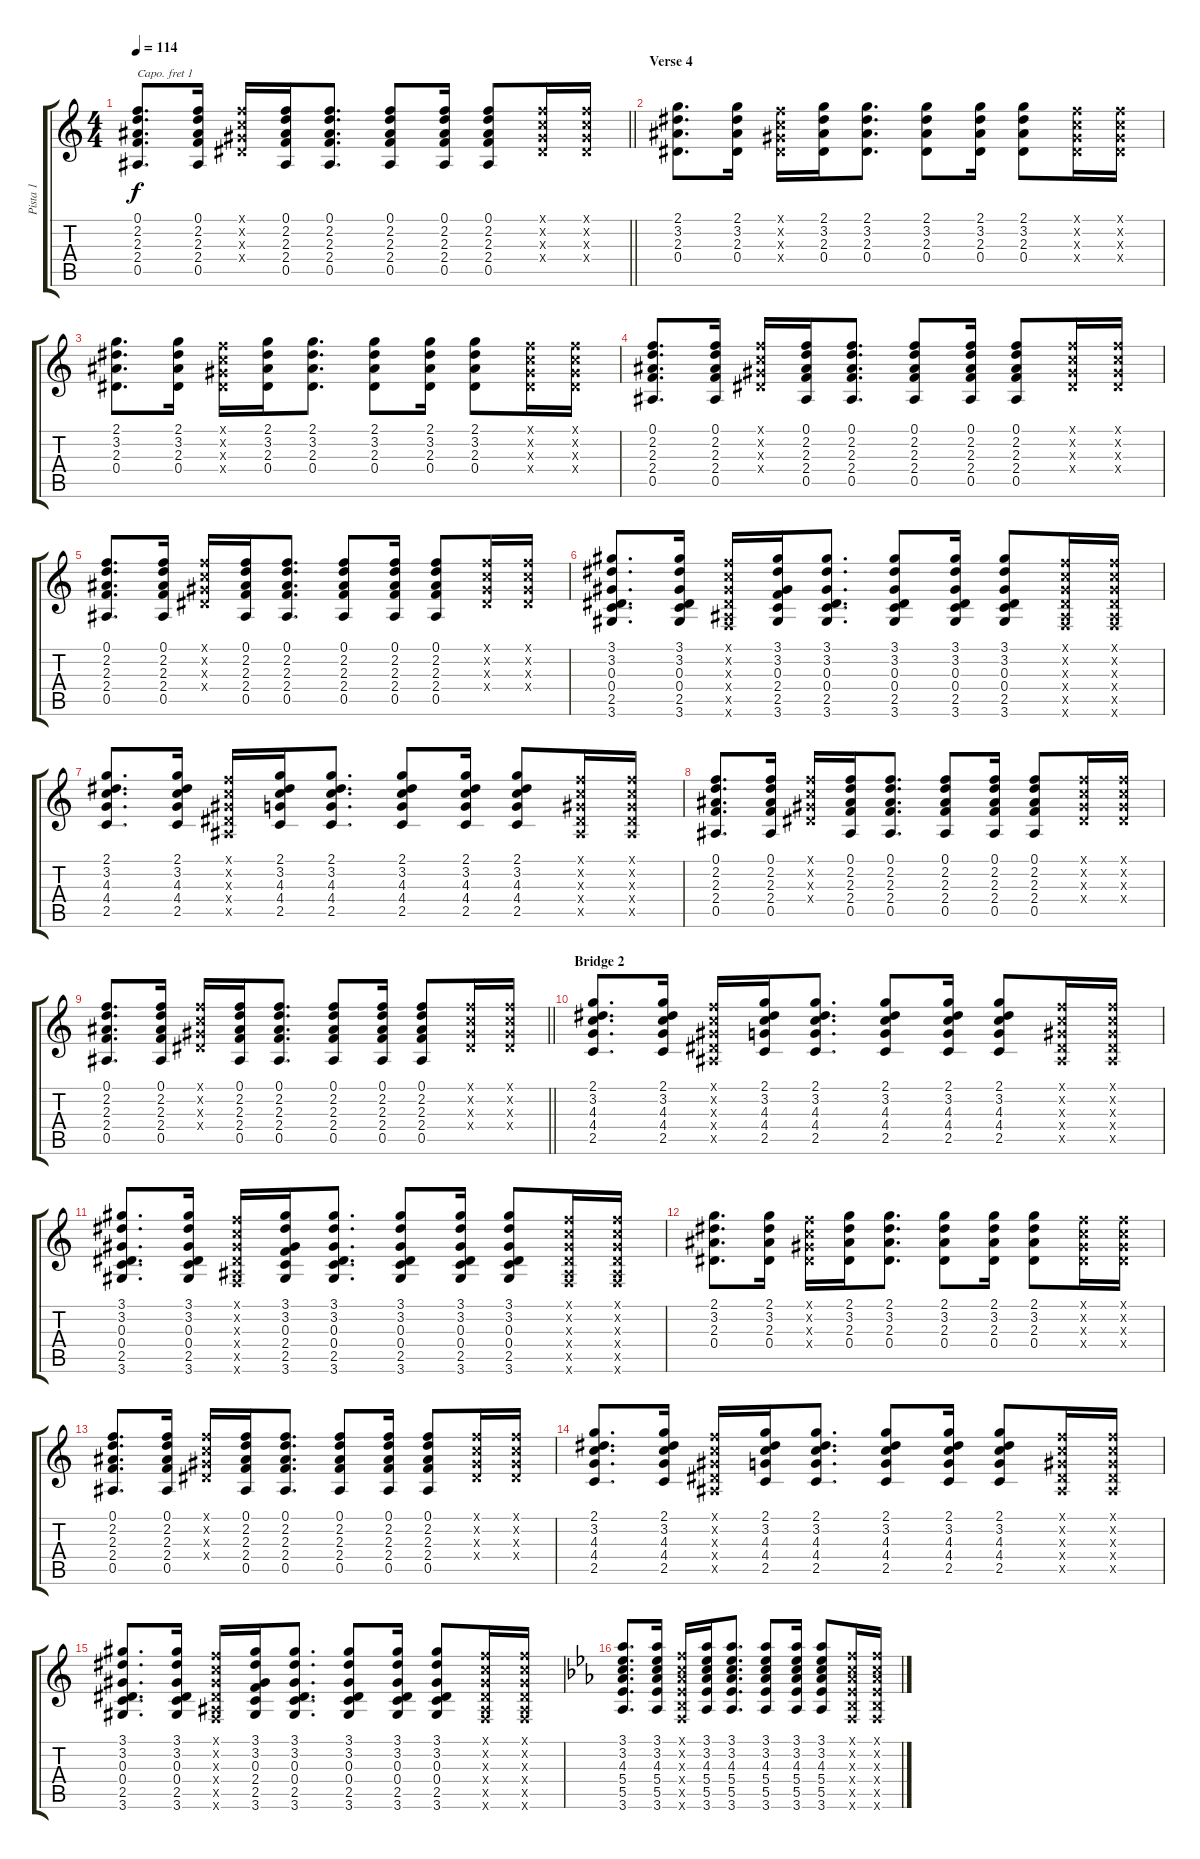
\track ("Pista 1" "Pista 1") {instrument acousticguitarnylon}
\staff {score tabs}
\capo 1
\tuning (E4 B3 G3 D3 A2 E2) {hide}
\ts (4 4)
\tempo 114
\clef g2
\barLineRight lightlight
\ks c
(0.1 2.2 2.3 2.4 0.5).8{d dy f} (0.1 2.2 2.3 2.4 0.5).16 (0.1{x} 0.2{x} 0.3{x} 0.4{x}).16 (0.1 2.2 2.3 2.4 0.5).16 (0.1 2.2 2.3 2.4 0.5).8{d} (0.1 2.2 2.3 2.4 0.5).8 (0.1 2.2 2.3 2.4 0.5).16 (0.1 2.2 2.3 2.4 0.5).8 (0.1{x} 0.2{x} 0.3{x} 0.4{x}).16 (0.1{x} 0.2{x} 0.3{x} 0.4{x}).16 |
\section ("" "Verse 4")
(2.1 3.2 2.3 0.4).8{d} (2.1 3.2 2.3 0.4).16 (0.1{x} 0.2{x} 0.3{x} 0.4{x}).16 (2.1 3.2 2.3 0.4).16 (2.1 3.2 2.3 0.4).8{d} (2.1 3.2 2.3 0.4).8 (2.1 3.2 2.3 0.4).16 (2.1 3.2 2.3 0.4).8 (0.1{x} 0.2{x} 0.3{x} 0.4{x}).16 (0.1{x} 0.2{x} 0.3{x} 0.4{x}).16 |
(2.1 3.2 2.3 0.4).8{d} (2.1 3.2 2.3 0.4).16 (0.1{x} 0.2{x} 0.3{x} 0.4{x}).16 (2.1 3.2 2.3 0.4).16 (2.1 3.2 2.3 0.4).8{d} (2.1 3.2 2.3 0.4).8 (2.1 3.2 2.3 0.4).16 (2.1 3.2 2.3 0.4).8 (0.1{x} 0.2{x} 0.3{x} 0.4{x}).16 (0.1{x} 0.2{x} 0.3{x} 0.4{x}).16 |
(0.1 2.2 2.3 2.4 0.5).8{d} (0.1 2.2 2.3 2.4 0.5).16 (0.1{x} 0.2{x} 0.3{x} 0.4{x}).16 (0.1 2.2 2.3 2.4 0.5).16 (0.1 2.2 2.3 2.4 0.5).8{d} (0.1 2.2 2.3 2.4 0.5).8 (0.1 2.2 2.3 2.4 0.5).16 (0.1 2.2 2.3 2.4 0.5).8 (0.1{x} 0.2{x} 0.3{x} 0.4{x}).16 (0.1{x} 0.2{x} 0.3{x} 0.4{x}).16 |
(0.1 2.2 2.3 2.4 0.5).8{d} (0.1 2.2 2.3 2.4 0.5).16 (0.1{x} 0.2{x} 0.3{x} 0.4{x}).16 (0.1 2.2 2.3 2.4 0.5).16 (0.1 2.2 2.3 2.4 0.5).8{d} (0.1 2.2 2.3 2.4 0.5).8 (0.1 2.2 2.3 2.4 0.5).16 (0.1 2.2 2.3 2.4 0.5).8 (0.1{x} 0.2{x} 0.3{x} 0.4{x}).16 (0.1{x} 0.2{x} 0.3{x} 0.4{x}).16 |
(3.1 3.2 0.3 0.4 2.5 3.6).8{d} (3.1 3.2 0.3 0.4 2.5 3.6).16 (0.1{x} 0.2{x} 0.3{x} 0.4{x} 0.5{x} 0.6{x}).16 (3.1 3.2 0.3 2.4 2.5 3.6).16 (3.1 3.2 0.3 0.4 2.5 3.6).8{d} (3.1 3.2 0.3 0.4 2.5 3.6).8 (3.1 3.2 0.3 0.4 2.5 3.6).16 (3.1 3.2 0.3 0.4 2.5 3.6).8 (0.1{x} 0.2{x} 0.3{x} 0.4{x} 0.5{x} 0.6{x}).16 (0.1{x} 0.2{x} 0.3{x} 0.4{x} 0.5{x} 0.6{x}).16 |
(2.1 3.2 4.3 4.4 2.5).8{d} (2.1 3.2 4.3 4.4 2.5).16 (0.1{x} 0.2{x} 0.3{x} 0.4{x} 0.5{x}).16 (2.1 3.2 4.3 4.4 2.5).16 (2.1 3.2 4.3 4.4 2.5).8{d} (2.1 3.2 4.3 4.4 2.5).8 (2.1 3.2 4.3 4.4 2.5).16 (2.1 3.2 4.3 4.4 2.5).8 (0.1{x} 0.2{x} 0.3{x} 0.4{x} 0.5{x}).16 (0.1{x} 0.2{x} 0.3{x} 0.4{x} 0.5{x}).16 |
(0.1 2.2 2.3 2.4 0.5).8{d} (0.1 2.2 2.3 2.4 0.5).16 (0.1{x} 0.2{x} 0.3{x} 0.4{x}).16 (0.1 2.2 2.3 2.4 0.5).16 (0.1 2.2 2.3 2.4 0.5).8{d} (0.1 2.2 2.3 2.4 0.5).8 (0.1 2.2 2.3 2.4 0.5).16 (0.1 2.2 2.3 2.4 0.5).8 (0.1{x} 0.2{x} 0.3{x} 0.4{x}).16 (0.1{x} 0.2{x} 0.3{x} 0.4{x}).16 |
\barLineRight lightlight
(0.1 2.2 2.3 2.4 0.5).8{d} (0.1 2.2 2.3 2.4 0.5).16 (0.1{x} 0.2{x} 0.3{x} 0.4{x}).16 (0.1 2.2 2.3 2.4 0.5).16 (0.1 2.2 2.3 2.4 0.5).8{d} (0.1 2.2 2.3 2.4 0.5).8 (0.1 2.2 2.3 2.4 0.5).16 (0.1 2.2 2.3 2.4 0.5).8 (0.1{x} 0.2{x} 0.3{x} 0.4{x}).16 (0.1{x} 0.2{x} 0.3{x} 0.4{x}).16 |
\section ("" "Bridge 2")
(2.1 3.2 4.3 4.4 2.5).8{d} (2.1 3.2 4.3 4.4 2.5).16 (0.1{x} 0.2{x} 0.3{x} 0.4{x} 0.5{x}).16 (2.1 3.2 4.3 4.4 2.5).16 (2.1 3.2 4.3 4.4 2.5).8{d} (2.1 3.2 4.3 4.4 2.5).8 (2.1 3.2 4.3 4.4 2.5).16 (2.1 3.2 4.3 4.4 2.5).8 (0.1{x} 0.2{x} 0.3{x} 0.4{x} 0.5{x}).16 (0.1{x} 0.2{x} 0.3{x} 0.4{x} 0.5{x}).16 |
(3.1 3.2 0.3 0.4 2.5 3.6).8{d} (3.1 3.2 0.3 0.4 2.5 3.6).16 (0.1{x} 0.2{x} 0.3{x} 0.4{x} 0.5{x} 0.6{x}).16 (3.1 3.2 0.3 2.4 2.5 3.6).16 (3.1 3.2 0.3 0.4 2.5 3.6).8{d} (3.1 3.2 0.3 0.4 2.5 3.6).8 (3.1 3.2 0.3 0.4 2.5 3.6).16 (3.1 3.2 0.3 0.4 2.5 3.6).8 (0.1{x} 0.2{x} 0.3{x} 0.4{x} 0.5{x} 0.6{x}).16 (0.1{x} 0.2{x} 0.3{x} 0.4{x} 0.5{x} 0.6{x}).16 |
(2.1 3.2 2.3 0.4).8{d} (2.1 3.2 2.3 0.4).16 (0.1{x} 0.2{x} 0.3{x} 0.4{x}).16 (2.1 3.2 2.3 0.4).16 (2.1 3.2 2.3 0.4).8{d} (2.1 3.2 2.3 0.4).8 (2.1 3.2 2.3 0.4).16 (2.1 3.2 2.3 0.4).8 (0.1{x} 0.2{x} 0.3{x} 0.4{x}).16 (0.1{x} 0.2{x} 0.3{x} 0.4{x}).16 |
(0.1 2.2 2.3 2.4 0.5).8{d} (0.1 2.2 2.3 2.4 0.5).16 (0.1{x} 0.2{x} 0.3{x} 0.4{x}).16 (0.1 2.2 2.3 2.4 0.5).16 (0.1 2.2 2.3 2.4 0.5).8{d} (0.1 2.2 2.3 2.4 0.5).8 (0.1 2.2 2.3 2.4 0.5).16 (0.1 2.2 2.3 2.4 0.5).8 (0.1{x} 0.2{x} 0.3{x} 0.4{x}).16 (0.1{x} 0.2{x} 0.3{x} 0.4{x}).16 |
(2.1 3.2 4.3 4.4 2.5).8{d} (2.1 3.2 4.3 4.4 2.5).16 (0.1{x} 0.2{x} 0.3{x} 0.4{x} 0.5{x}).16 (2.1 3.2 4.3 4.4 2.5).16 (2.1 3.2 4.3 4.4 2.5).8{d} (2.1 3.2 4.3 4.4 2.5).8 (2.1 3.2 4.3 4.4 2.5).16 (2.1 3.2 4.3 4.4 2.5).8 (0.1{x} 0.2{x} 0.3{x} 0.4{x} 0.5{x}).16 (0.1{x} 0.2{x} 0.3{x} 0.4{x} 0.5{x}).16 |
(3.1 3.2 0.3 0.4 2.5 3.6).8{d} (3.1 3.2 0.3 0.4 2.5 3.6).16 (0.1{x} 0.2{x} 0.3{x} 0.4{x} 0.5{x} 0.6{x}).16 (3.1 3.2 0.3 2.4 2.5 3.6).16 (3.1 3.2 0.3 0.4 2.5 3.6).8{d} (3.1 3.2 0.3 0.4 2.5 3.6).8 (3.1 3.2 0.3 0.4 2.5 3.6).16 (3.1 3.2 0.3 0.4 2.5 3.6).8 (0.1{x} 0.2{x} 0.3{x} 0.4{x} 0.5{x} 0.6{x}).16 (0.1{x} 0.2{x} 0.3{x} 0.4{x} 0.5{x} 0.6{x}).16 |
\ks eb
(3.1 3.2 4.3 5.4 5.5 3.6).8{d} (3.1 3.2 4.3 5.4 5.5 3.6).16 (0.1{x} 0.2{x} 0.3{x} 0.4{x} 0.5{x} 0.6{x}).16 (3.1 3.2 4.3 5.4 5.5 3.6).16 (3.1 3.2 4.3 5.4 5.5 3.6).8{d} (3.1 3.2 4.3 5.4 5.5 3.6).8 (3.1 3.2 4.3 5.4 5.5 3.6).16 (3.1 3.2 4.3 5.4 5.5 3.6).8 (0.1{x} 0.2{x} 0.3{x} 0.4{x} 0.5{x} 0.6{x}).16 (0.1{x} 0.2{x} 0.3{x} 0.4{x} 0.5{x} 0.6{x}).16
